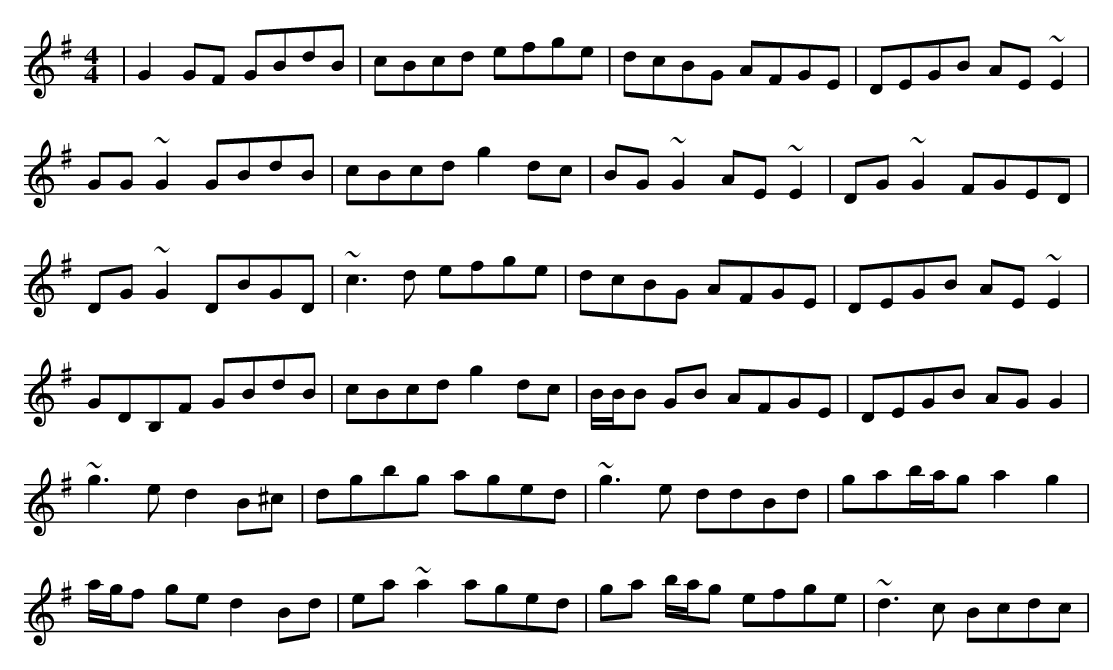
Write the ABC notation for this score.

X:1
M:4/4
K:G
|G2GF GBdB|cBcd efge|dcBG AFGE|DEGB AE~E2|
GG ~G2 GBdB|cBcd g2dc|BG~G2 AE~E2|DG~G2FGED|
DG~G2 DBGD|~c3d efge|dcBG AFGE|DEGB AE~E2|
GDB,F GBdB|cBcd g2dc|B/B/B GB AFGE|DEGB AGG2|
~g3e d2B^c|dgbg aged|~g3e ddBd|gab/a/g a2g2|
a/g/f ge d2Bd|ea~a2 aged|ga b/a/g efge|~d3c Bcdc|
